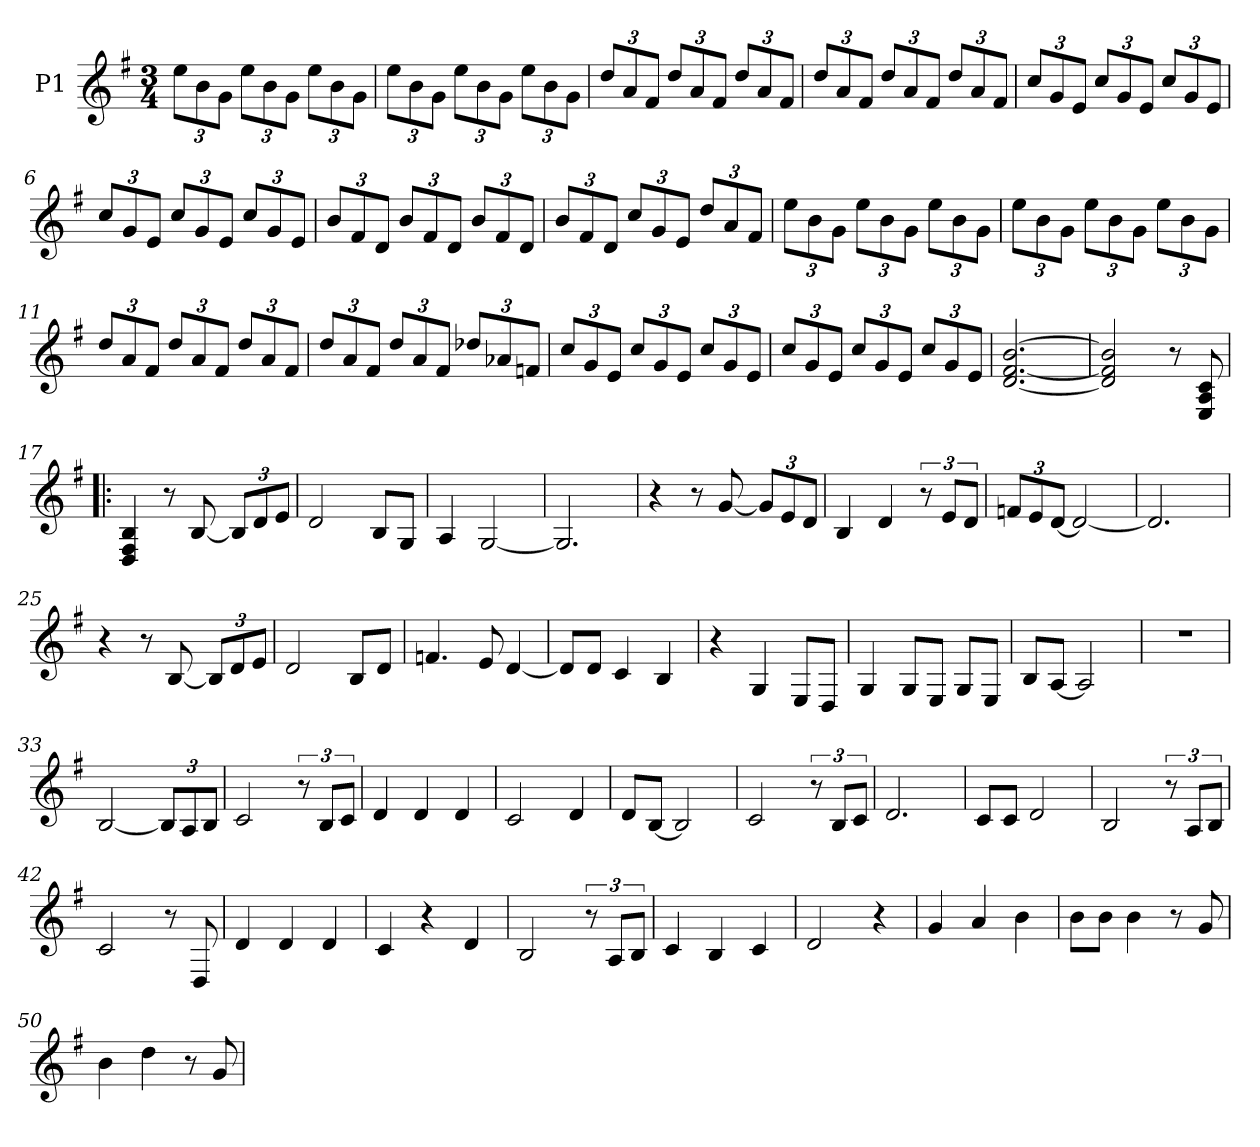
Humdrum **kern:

**kern
*part1
*staff1
*I"P1
*clefG2
*k[f#]
*G:
*M3/4
*MM118
*Xbrackettup
=1
12ee\L
12b\
12g\J
12ee\L
12b\
12g\J
12ee\L
12b\
12g\J
=2
12ee\L
12b\
12g\J
12ee\L
12b\
12g\J
12ee\L
12b\
12g\J
=3
12dd/L
12a/
12f#/J
12dd/L
12a/
12f#/J
12dd/L
12a/
12f#/J
=4
12dd/L
12a/
12f#/J
12dd/L
12a/
12f#/J
12dd/L
12a/
12f#/J
!!LO:LB:g=z
=5
12cc/L
12g/
12e/J
12cc/L
12g/
12e/J
12cc/L
12g/
12e/J
=6
12cc/L
12g/
12e/J
12cc/L
12g/
12e/J
12cc/L
12g/
12e/J
=7
12b/L
12f#/
12d/J
12b/L
12f#/
12d/J
12b/L
12f#/
12d/J
=8
12b/L
12f#/
12d/J
12cc/L
12g/
12e/J
12dd/L
12a/
12f#/J
!!LO:LB:g=z
=9
12ee\L
12b\
12g\J
12ee\L
12b\
12g\J
12ee\L
12b\
12g\J
=10
12ee\L
12b\
12g\J
12ee\L
12b\
12g\J
12ee\L
12b\
12g\J
=11
12dd/L
12a/
12f#/J
12dd/L
12a/
12f#/J
12dd/L
12a/
12f#/J
=12
12dd/L
12a/
12f#/J
12dd/L
12a/
12f#/J
12dd-X/L
12a-X/
12fn/J
!!LO:LB:g=z
=13
12cc/L
12g/
12e/J
12cc/L
12g/
12e/J
12cc/L
12g/
12e/J
=14
12cc/L
12g/
12e/J
12cc/L
12g/
12e/J
12cc/L
12g/
12e/J
=15
[<2.d/ [<2.f#/ [>2.b/
=16
2d/] 2f#/] 2b/]
8r
8E/ 8A/ 8c/
=17!|:
4D/ 4F#/ 4B/
8r
[<8B/
12B/L]
12d/
12e/J
=18
2d/
8B/L
8G/J
!!LO:LB:g=z
=19
4A/
[<2G/
=20
2.G/]
=21
4r
8r
[<8g/
12g/L]
12e/
12d/J
=22
4B/
4d/
*brackettup
12r
12e/L
12d/J
=23
*Xbrackettup
12fn/L
12e/
[<12d/J
2d/_
=24
2.d/]
=25
4r
8r
[<8B/
12B/L]
12d/
12e/J
!!LO:LB:g=z
=26
2d/
8B/L
8d/J
=27
4.fn/
8e/
[<4d/
=28
8d/L]
8d/J
4c/
4B/
=29
4r
4G/
8E/L
8D/J
=30
4G/
8G/L
8E/J
8G/L
8E/J
=31
8B/L
[8A/J
2A/]
=32
2.r
=33
[<2B/
12B/L]
12A/
12B/J
!!LO:LB:g=z
=34
2c/
*brackettup
12r
12B/L
12c/J
=35
4d/
4d/
4d/
=36
2c/
4d/
=37
8d/L
[<8B/J
2B/]
=38
2c/
12r
12B/L
12c/J
=39
2.d/
=40
8c/L
8c/J
2d/
=41
2B/
12r
12A/L
12B/J
!!LO:LB:g=z
=42
2c/
8r
8D/
=43
4d/
4d/
4d/
=44
4c/
4r
4d/
=45
2B/
12r
12A/L
12B/J
=46
4c/
4B/
4c/
=47
2d/
4r
=48
4g/
4a/
4b\
!!LO:LB:g=z
=49
8b\L
8b\J
4b\
8r
8g/
=50
4b\
4dd\
8r
8g/
=
*-
